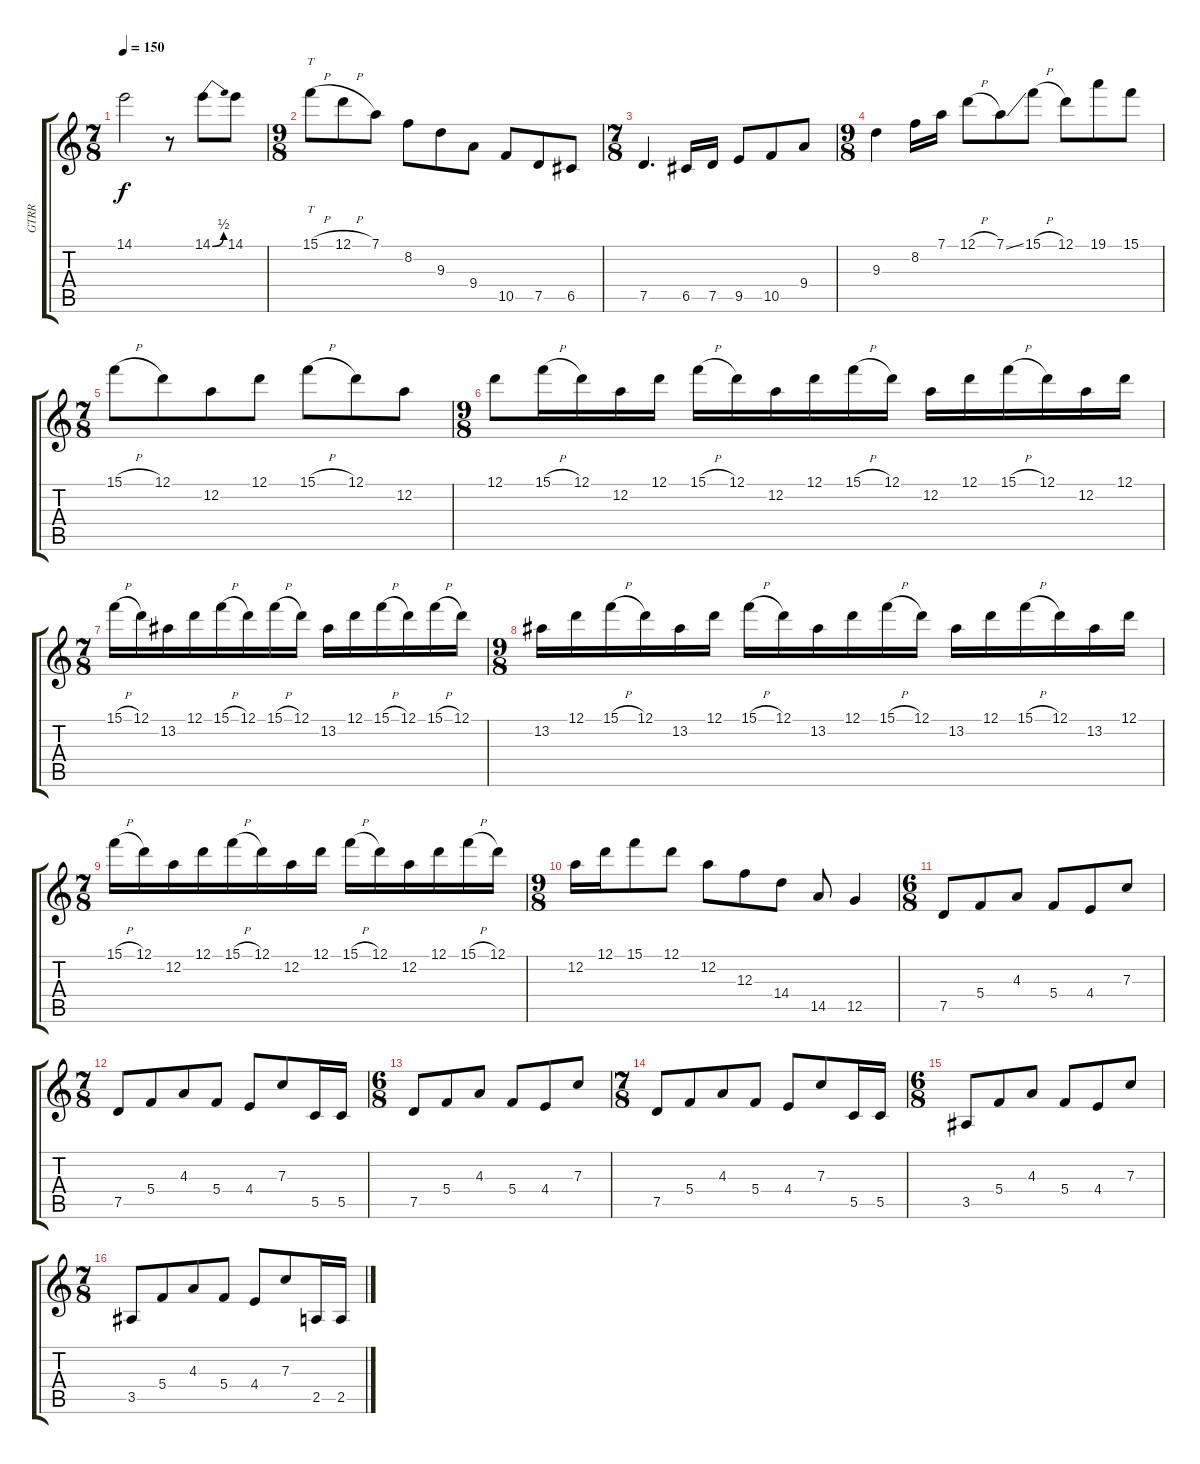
\track ("GTRR" "GTRR") {instrument distortionguitar}
\staff {score tabs}
\tuning (D4 A3 F3 C3 G2 C2) {hide}
\ts (7 8)
\tempo 150
\clef g2
\ks c
14.1.2{dy f} r.8 14.1{be (bend 0 0 60 2)}.8 14.1.8 |
\ts (9 8)
15.1{h}.8{tt} 12.1{h}.8 7.1.8 8.2.8 9.3.8 9.4.8 10.5.8 7.5.8 6.5.8 |
\ts (7 8)
7.5.4{d} 6.5.16 7.5.16 9.5.8 10.5.8 9.4.8 |
\ts (9 8)
9.3.4 8.2.16 7.1.16 12.1{h}.8 7.1{ss}.8 15.1{h}.8 12.1.8 19.1.8 15.1.8 |
\ts (7 8)
15.1{h}.8 12.1.8 12.2.8 12.1.8 15.1{h}.8 12.1.8 12.2.8 |
\ts (9 8)
12.1.8 15.1{h}.16 12.1.16 12.2.16 12.1.16 15.1{h}.16 12.1.16 12.2.16 12.1.16 15.1{h}.16 12.1.16 12.2.16 12.1.16 15.1{h}.16 12.1.16 12.2.16 12.1.16 |
\ts (7 8)
15.1{h}.16 12.1.16 13.2.16 12.1.16 15.1{h}.16 12.1.16 15.1{h}.16 12.1.16 13.2.16 12.1.16 15.1{h}.16 12.1.16 15.1{h}.16 12.1.16 |
\ts (9 8)
13.2.16 12.1.16 15.1{h}.16 12.1.16 13.2.16 12.1.16 15.1{h}.16 12.1.16 13.2.16 12.1.16 15.1{h}.16 12.1.16 13.2.16 12.1.16 15.1{h}.16 12.1.16 13.2.16 12.1.16 |
\ts (7 8)
15.1{h}.16 12.1.16 12.2.16 12.1.16 15.1{h}.16 12.1.16 12.2.16 12.1.16 15.1{h}.16 12.1.16 12.2.16 12.1.16 15.1{h}.16 12.1.16 |
\ts (9 8)
12.2.16 12.1.16 15.1.8 12.1.8 12.2.8 12.3.8 14.4.8 14.5.8 12.5.4 |
\ts (6 8)
7.5.8 5.4.8 4.3.8 5.4.8 4.4.8 7.3.8 |
\ts (7 8)
7.5.8 5.4.8 4.3.8 5.4.8 4.4.8 7.3.8 5.5.16 5.5.16 |
\ts (6 8)
7.5.8 5.4.8 4.3.8 5.4.8 4.4.8 7.3.8 |
\ts (7 8)
7.5.8 5.4.8 4.3.8 5.4.8 4.4.8 7.3.8 5.5.16 5.5.16 |
\ts (6 8)
3.5.8 5.4.8 4.3.8 5.4.8 4.4.8 7.3.8 |
\ts (7 8)
3.5.8 5.4.8 4.3.8 5.4.8 4.4.8 7.3.8 2.5.16 2.5.16
